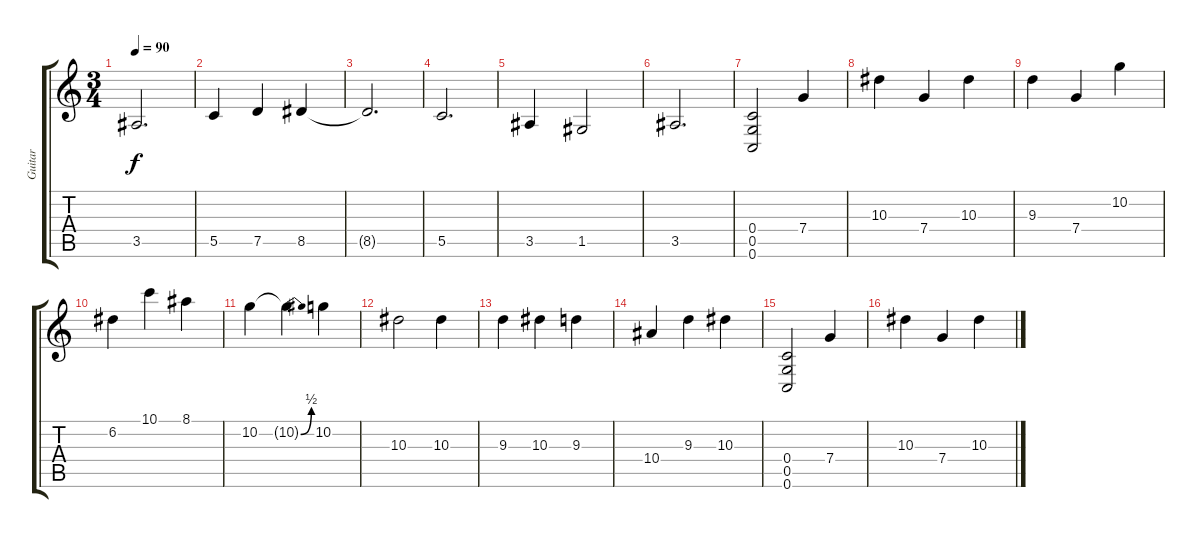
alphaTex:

\track ("Guitar" "Guitar") {instrument distortionguitar}
\staff {score tabs}
\tuning (D4 A3 F3 C3 G2 C2) {hide}
\ts (3 4)
\tempo 90
\clef g2
\ks c
3.5.2{d dy f} |
5.5.4 7.5.4 8.5.4 |
8.5{t}.2{d} |
5.5.2{d} |
3.5.4 1.5.2 |
3.5.2{d} |
(0.4 0.5 0.6).2 7.4.4 |
10.3.4 7.4.4 10.3.4 |
9.3.4 7.4.4 10.2.4 |
6.2.4 10.1.4 8.1.4 |
10.2.4 10.2{be (bend 0 0 60 2) t}.4 10.2.4 |
10.3.2 10.3.4 |
9.3.4 10.3.4 9.3.4 |
10.4.4 9.3.4 10.3.4 |
(0.4 0.5 0.6).2 7.4.4 |
10.3.4 7.4.4 10.3.4
